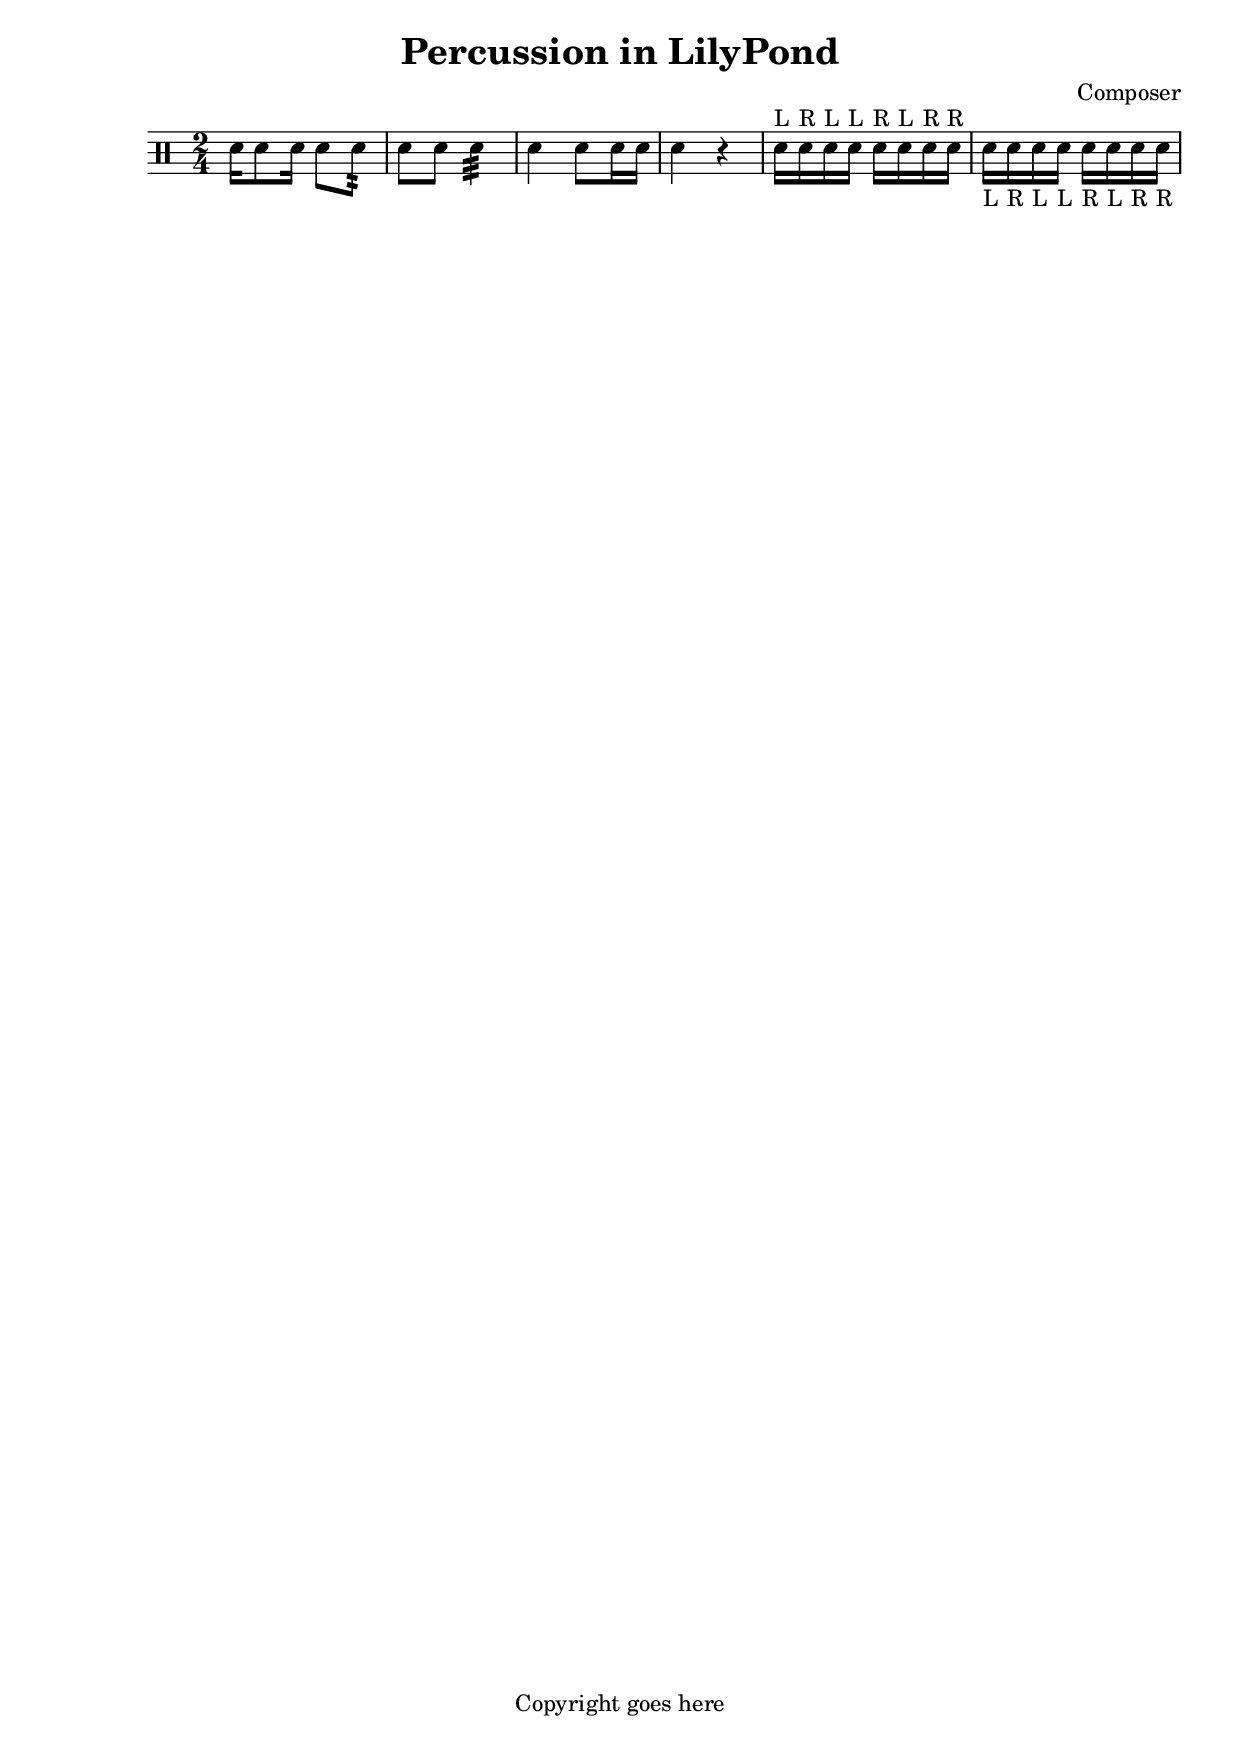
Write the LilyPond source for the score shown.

\version "2.18.2"

\header {
  title = "Percussion in LilyPond"
  composer = "Composer"
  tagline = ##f
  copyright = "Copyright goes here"
}

\drums {
  \time 2/4
    sn16 sn8 sn16 sn8 sn8:32
    sn8 sn8 sn4:
    sn4 sn8 sn16 sn16
    sn4 r4
    
    sn16^"L" sn^"R" sn^"L" sn^"L" sn^"R" sn^"L" sn^"R" sn^"R"
    sn16_"L" sn_"R" sn_"L" sn_"L" sn_"R" sn_"L" sn_"R" sn_"R"
}